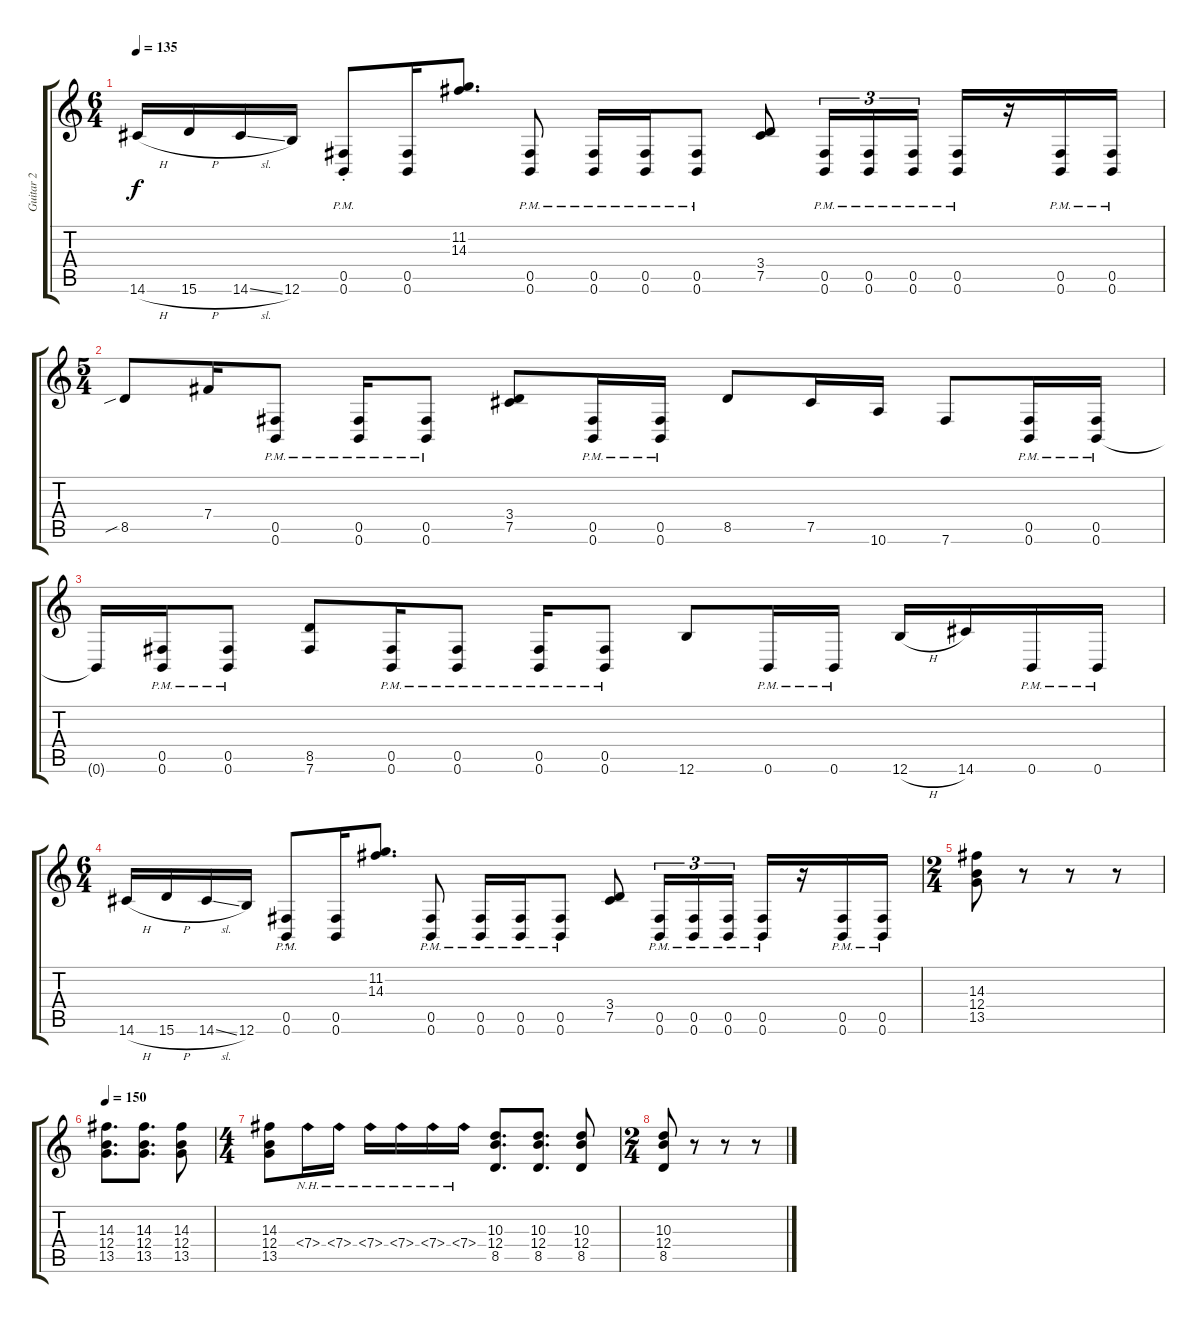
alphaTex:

\track ("Guitar 2" "Guitar 2") {instrument distortionguitar}
\staff {score tabs}
\tuning (Db4 Ab3 E3 B2 Gb2 B1) {hide}
\ts (6 4)
\tempo 135
\clef g2
\ks c
14.6{h}.16{dy f} 15.6{h}.16 14.6{sl}.16 12.6.16 (0.5{pm} 0.6{pm st}).8 (0.5 0.6).16 (11.2 14.3).8{d} (0.5{pm} 0.6{pm}).8 (0.5{pm} 0.6{pm}).16 (0.5{pm} 0.6{pm}).16 (0.5{pm} 0.6{pm}).8 (3.4 7.5).8 (0.5{pm} 0.6{pm}).16{tu (3 2)} (0.5{pm} 0.6{pm}).16{tu (3 2)} (0.5{pm} 0.6{pm}).16{tu (3 2) beam splitsecondary} (0.5{pm} 0.6{pm}).16 r.16 (0.5{pm} 0.6{pm}).16 (0.5{pm} 0.6{pm}).16 |
\ts (5 4)
8.5{sib}.8 7.4.16 (0.5{pm} 0.6{pm}).8 (0.5{pm} 0.6{pm}).16 (0.5{pm} 0.6{pm}).8 (3.4 7.5).8 (0.5{pm} 0.6{pm}).16 (0.5{pm} 0.6{pm}).16 8.5.8 7.5.16 10.6.16 7.6.8 (0.5{pm} 0.6{pm}).16 (0.5{pm} 0.6{pm}).16 |
0.6{t}.16 (0.5{pm} 0.6{pm}).16 (0.5{pm} 0.6{pm}).8 (8.5 7.6).8 (0.5{pm} 0.6{pm}).16 (0.5{pm} 0.6{pm}).8 (0.5{pm} 0.6{pm}).16 (0.5{pm} 0.6{pm}).8 12.6.8 0.6{pm}.16 0.6{pm}.16 12.6{h}.16 14.6.16 0.6{pm}.16 0.6{pm}.16 |
\ts (6 4)
14.6{h}.16 15.6{h}.16 14.6{sl}.16 12.6.16 (0.5{pm} 0.6{pm st}).8 (0.5 0.6).16 (11.2 14.3).8{d} (0.5{pm} 0.6{pm}).8 (0.5{pm} 0.6{pm}).16 (0.5{pm} 0.6{pm}).16 (0.5{pm} 0.6{pm}).8 (3.4 7.5).8 (0.5{pm} 0.6{pm}).16{tu (3 2)} (0.5{pm} 0.6{pm}).16{tu (3 2)} (0.5{pm} 0.6{pm}).16{tu (3 2) beam splitsecondary} (0.5{pm} 0.6{pm}).16 r.16 (0.5{pm} 0.6{pm}).16 (0.5{pm} 0.6{pm}).16 |
\ts (2 4)
(14.3 12.4 13.5).8 r.8 r.8 r.8 |
\tempo 150
(14.3 12.4 13.5).8{d} (14.3 12.4 13.5).8{d} (14.3 12.4 13.5).8 |
\ts (4 4)
(14.3 12.4 13.5).8 7.4{nh}.16 7.4{nh}.16 7.4{nh}.16 7.4{nh}.16 7.4{nh}.16 7.4{nh}.16 (10.3 12.4 8.5).8{d} (10.3 12.4 8.5).8{d} (10.3 12.4 8.5).8 |
\ts (2 4)
(10.3 12.4 8.5).8 r.8 r.8 r.8
